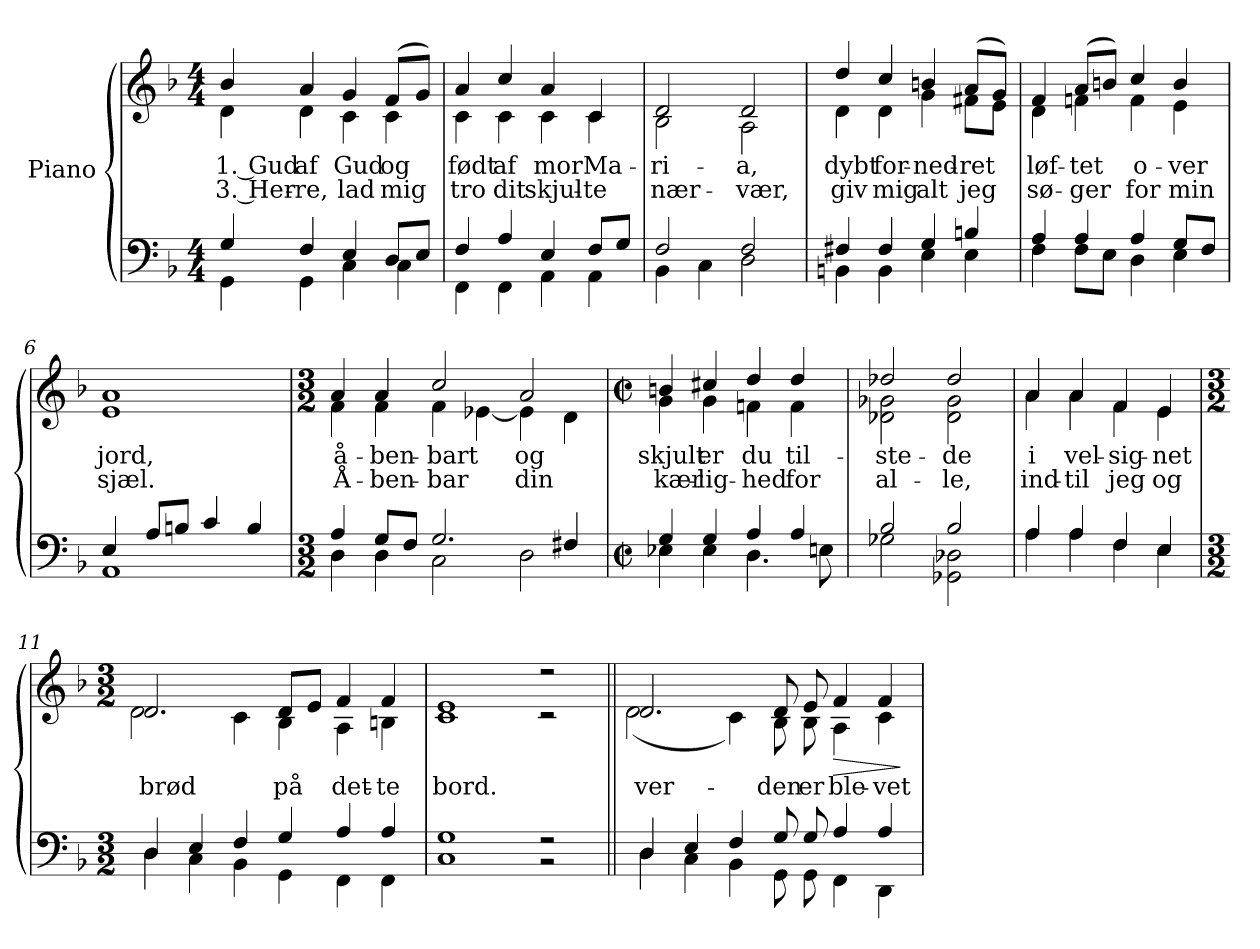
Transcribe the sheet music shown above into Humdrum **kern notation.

**kern	**kern	**text	**text	**dynam
*part1	*part1	*part1	*part1	*part1
*staff2	*staff1	*staff1	*staff1	*staff1/2
*I"Piano	*	*	*	*
*clefF4	*clefG2	*	*	*
*k[b-]	*k[b-]	*	*	*
*M4/4	*M4/4	*	*	*
=1	=1	=1	=1	=1
*^	*	*	*	*
!	!	!	!LO:LY:b	!LO:LY:b	!LO:DY:b=2
*	*	*^	*	*	*
!	!	!	!	!	!	!LO:DY:n=1:b
4G/	4GG\	4b-/	4d\	1. Gud	3. Her-	mf mf
!	!	!	!	!LO:LY:b	!LO:LY:b	!
4F/	4GG\	4a/	4d\	af	-re,	.
!	!	!	!	!LO:LY:b	!LO:LY:b	!
4E/	4C\	4g/	4c\	Gud	lad	.
!	!	!	!	!LO:LY:b	!LO:LY:b	!
8D/L	4C\	(8f/L	4c\	og	mig	.
8E/J	.	8g/J)	.	.	.	.
=2	=2	=2	=2	=2	=2	=2
!	!	!	!	!LO:LY:b	!LO:LY:b	!
4F/	4FF\	4a/	4c\	født	tro	.
!	!	!	!	!LO:LY:b	!LO:LY:b	!
4A/	4FF\	4cc/	4c\	af	dit	.
!	!	!	!	!LO:LY:b	!LO:LY:b	!
4E/	4AA\	4a/	4c\	mor	skjul-	.
!	!	!	!	!LO:LY:b	!LO:LY:b	!
8F/L	4AA\	4c/	4c\	Ma-	-te	.
8G/J	.	.	.	.	.	.
=3	=3	=3	=3	=3	=3	=3
!	!	!	!	!LO:LY:b	!LO:LY:b	!
2F/	4BB-\	2d/	2B-\	-ri-	nær-	.
.	4C\	.	.	.	.	.
!	!	!	!	!LO:LY:b	!LO:LY:b	!
2F/	2D\	2d/	2A\	-a,	-vær,	.
=4	=4	=4	=4	=4	=4	=4
!	!	!	!	!LO:LY:b	!LO:LY:b	!
4F#X/	4BBn\	4dd/	4d\	dybt	giv	.
!	!	!	!	!LO:LY:b	!LO:LY:b	!
4F#/	4BB\	4cc/	4d\	for-	mig	.
!	!	!	!	!LO:LY:b	!LO:LY:b	!
4G/	4E\	4bn/	4g\	-ned-	alt	.
!	!	!	!	!LO:LY:b	!LO:LY:b	!
4Bn/	4E\	(8a/L	8f#X\L	-ret	jeg	.
.	.	8g/J)	8e\J	.	.	.
=5	=5	=5	=5	=5	=5	=5
!	!	!	!	!LO:LY:b	!LO:LY:b	!
4A/	4F\	4f/	4d\	løf-	sø-	.
!	!	!	!	!LO:LY:b	!LO:LY:b	!
4A/	8F\L	(8a/L	4fni\	-tet	-ger	.
.	8E\J	8bn/J)	.	.	.	.
!	!	!	!	!LO:LY:b	!LO:LY:b	!
4A/	4D\	4cc/	4f\	o-	for	.
!	!	!	!	!LO:LY:b	!LO:LY:b	!
8G/L	4E\	4b/	4e\	-ver	min	.
8F/J	.	.	.	.	.	.
!!LO:LB:g=z	!!
=6	=6	=6	=6	=6	=6	=6
!	!	!	!	!LO:LY:b	!LO:LY:b	!
4E/	1AA	1a	1e	jord,	sjæl.	.
8A/L	.	.	.	.	.	.
8Bn/J	.	.	.	.	.	.
4c/	.	.	.	.	.	.
4B/	.	.	.	.	.	.
=7	=7	=7	=7	=7	=7	=7
*M3/2	*	*M3/2	*	*	*	*
!	!	!	!	!LO:LY:b	!LO:LY:b	!
4A/	4D\	4a/	4f\	å-	Å-	.
!	!	!	!	!LO:LY:b	!LO:LY:b	!
8G/L	4D\	4a/	4f\	-ben-	-ben-	.
8F/J	.	.	.	.	.	.
!	!	!	!	!LO:LY:b	!LO:LY:b	!
2.G/	2C\	2cc/	4f\	-bart	-bar	.
.	.	.	[4e-X\	.	.	.
!	!	!	!	!LO:LY:b	!LO:LY:b	!
.	2D\	2a/	4e-\]	og	din	.
4F#X/	.	.	4d\	.	.	.
=8	=8	=8	=8	=8	=8	=8
*M2/2	*	*M2/2	*	*	*	*
*met(c|)	*	*met(c|)	*	*	*	*
!	!	!	!	!LO:LY:b	!LO:LY:b	!
4G/	4E-X\	4bn/	4g\	skjult	kær-	.
!	!	!	!	!LO:LY:b	!LO:LY:b	!
4G/	4E-\	4cc#X/	4g\	er	-lig-	.
!	!	!	!	!LO:LY:b	!LO:LY:b	!
4A/	4.D\	4dd/	4fni\	du	-hed	.
!	!	!	!	!LO:LY:b	!LO:LY:b	!
4A/	.	4dd/	4f\	til-	for	.
.	8En\	.	.	.	.	.
=9	=9	=9	=9	=9	=9	=9
!	!	!	!	!LO:LY:b	!LO:LY:b	!
2B-/	2G-X\	2dd-X/	2d-X\ 2g-X\	-ste-	al-	.
!	!	!	!	!LO:LY:b	!LO:LY:b	!
2B-/	2GG-X\ 2D-X\	2dd-/	2d-\ 2g-\	-de	-le,	.
=10	=10	=10	=10	=10	=10	=10
!	!	!	!	!LO:LY:b	!LO:LY:b	!
4A/	4A\	4a/	4a\	i	ind-	.
!	!	!	!	!LO:LY:b	!LO:LY:b	!
4A/	4A\	4a/	4a\	vel-	-til	.
!	!	!	!	!LO:LY:b	!LO:LY:b	!
4F/	4F\	4f/	4f\	-sig-	jeg	.
!	!	!	!	!LO:LY:b	!LO:LY:b	!
4E/	4E\	4e/	4e\	-net	og	.
!!LO:LB:g=z	!!
=11	=11	=11	=11	=11	=11	=11
*M3/2	*	*M3/2	*	*	*	*
!	!	!	!	!LO:LY:b	!	!
4D/	4D\	2.d/	2d\	brød	.	.
4E/	4C\	.	.	.	.	.
4F/	4BB-\	.	4c\	.	.	.
!	!	!	!	!LO:LY:b	!	!
4G/	4GG\	8d/L	4B-\	på	.	.
.	.	8e/J	.	.	.	.
!	!	!	!	!LO:LY:b	!	!
4A/	4FF\	4f/	4A\	det-	.	.
!	!	!	!	!LO:LY:b	!	!
4A/	4FF\	4f/	4Bn\	-te	.	.
=12	=12	=12	=12	=12	=12	=12
!	!	!	!	!LO:LY:b	!	!
1G	1C	1e	1c	bord.	.	.
2r	2r	2r	2r	.	.	.
=13||	=13||	=13||	=13||	=13||	=13||	=13||
!	!	!	!	!LO:LY:b	!	!
4D/	4D\	2.d/	(2d\	ver-	.	.
4E/	4C\	.	.	.	.	.
4F/	4BB-\	.	4c\)	.	.	.
!	!	!	!	!LO:LY:b	!	!
8G/	8GG\	8d/	8B-\	-den	.	.
!	!	!	!	!LO:LY:b	!	!
8G/	8GG\	8e/	8B-\	er	.	.
!	!	!	!	!LO:LY:b	!	!LO:HP:b
4A/	4FF\	4f/	4A\	ble-	.	>
!	!	!	!	!LO:LY:b	!	!
4A/	4DD\	4f/	4c\	-vet	.	.
*v	*v	*	*	*	*	*
*	*v	*v	*	*	*
.	.	.	.	]
=	=	=	=	=
*-	*-	*-	*-	*-
